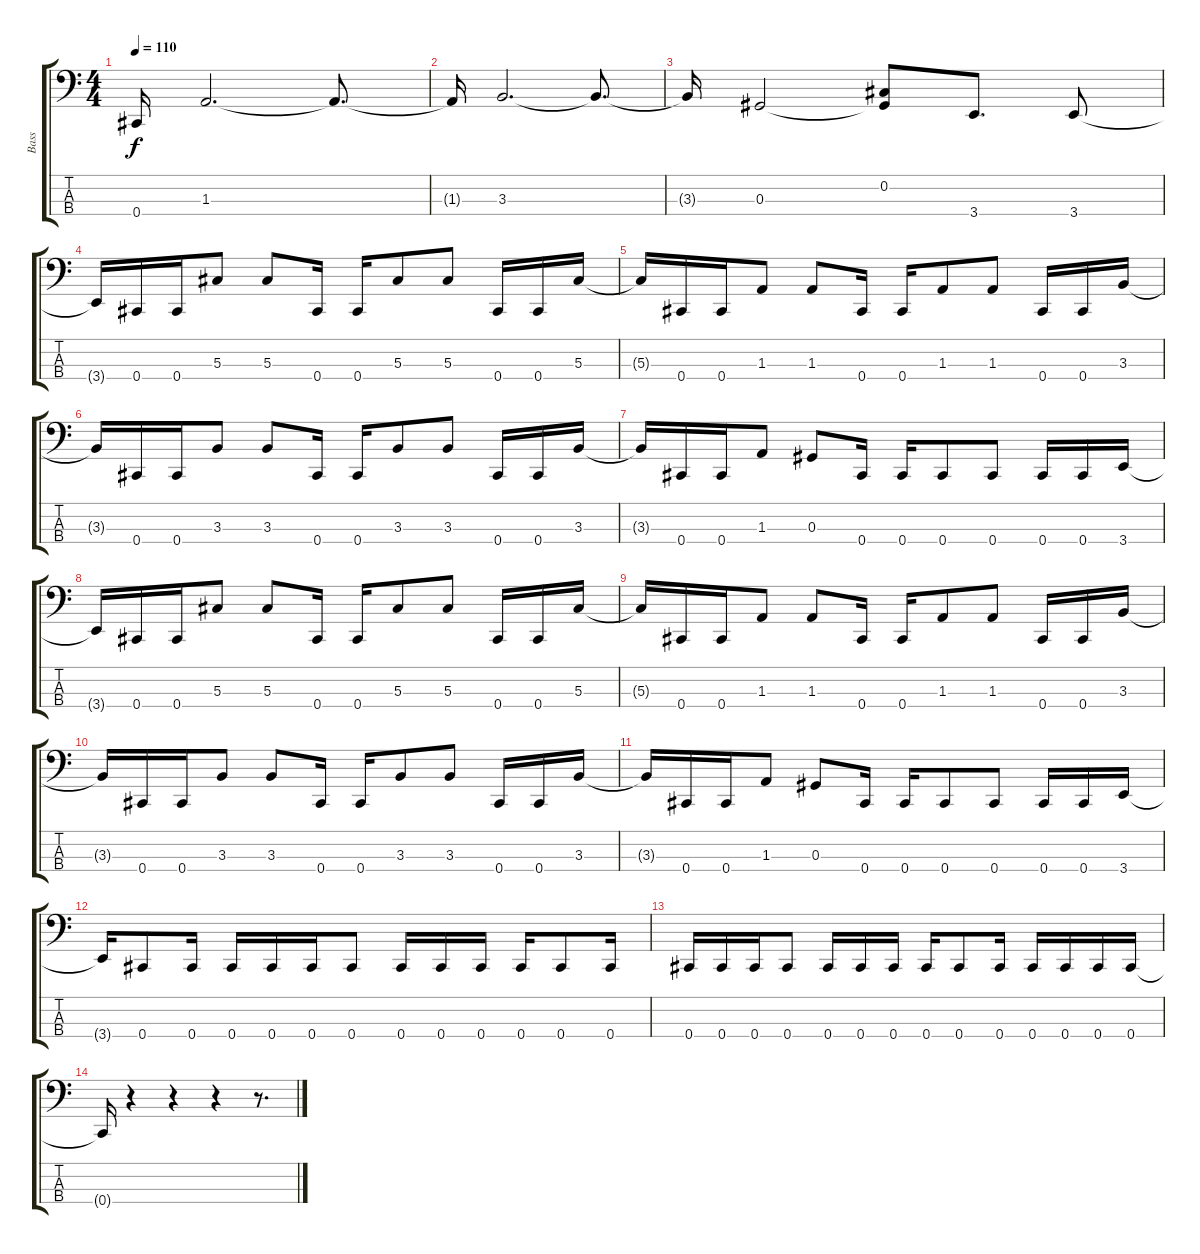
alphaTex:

\track ("Bass" "Bass") {instrument electricbassfinger}
\staff {score tabs}
\tuning (Gb2 Db2 Ab1 Db1) {hide}
\ts (4 4)
\tempo 110
\clef f4
\ks c
0.4{t}.16{dy f} 1.3.2{d} 1.3{t}.8{d} |
1.3{t}.16 3.3.2{d} 3.3{t}.8{d} |
3.3{t}.16 0.3.2 (0.2 0.3{t}).8 3.4.8{d} 3.4.8 |
3.4{t}.16 0.4.16 0.4.16 5.3.8 5.3.8 0.4.16 0.4.16 5.3.8 5.3.8 0.4.16 0.4.16 5.3.16 |
5.3{t}.16 0.4.16 0.4.16 1.3.8 1.3.8 0.4.16 0.4.16 1.3.8 1.3.8 0.4.16 0.4.16 3.3.16 |
3.3{t}.16 0.4.16 0.4.16 3.3.8 3.3.8 0.4.16 0.4.16 3.3.8 3.3.8 0.4.16 0.4.16 3.3.16 |
3.3{t}.16 0.4.16 0.4.16 1.3.8 0.3.8 0.4.16 0.4.16 0.4.8 0.4.8 0.4.16 0.4.16 3.4.16 |
3.4{t}.16 0.4.16 0.4.16 5.3.8 5.3.8 0.4.16 0.4.16 5.3.8 5.3.8 0.4.16 0.4.16 5.3.16 |
5.3{t}.16 0.4.16 0.4.16 1.3.8 1.3.8 0.4.16 0.4.16 1.3.8 1.3.8 0.4.16 0.4.16 3.3.16 |
3.3{t}.16 0.4.16 0.4.16 3.3.8 3.3.8 0.4.16 0.4.16 3.3.8 3.3.8 0.4.16 0.4.16 3.3.16 |
3.3{t}.16 0.4.16 0.4.16 1.3.8 0.3.8 0.4.16 0.4.16 0.4.8 0.4.8 0.4.16 0.4.16 3.4.16 |
3.4{t}.16 0.4.8 0.4.16 0.4.16 0.4.16 0.4.16 0.4.8 0.4.16 0.4.16 0.4.16 0.4.16 0.4.8 0.4.16 |
0.4.16 0.4.16 0.4.16 0.4.8 0.4.16 0.4.16 0.4.16 0.4.16 0.4.8 0.4.16 0.4.16 0.4.16 0.4.16 0.4.16 |
0.4{t}.16 r.4 r.4 r.4 r.8{d}
